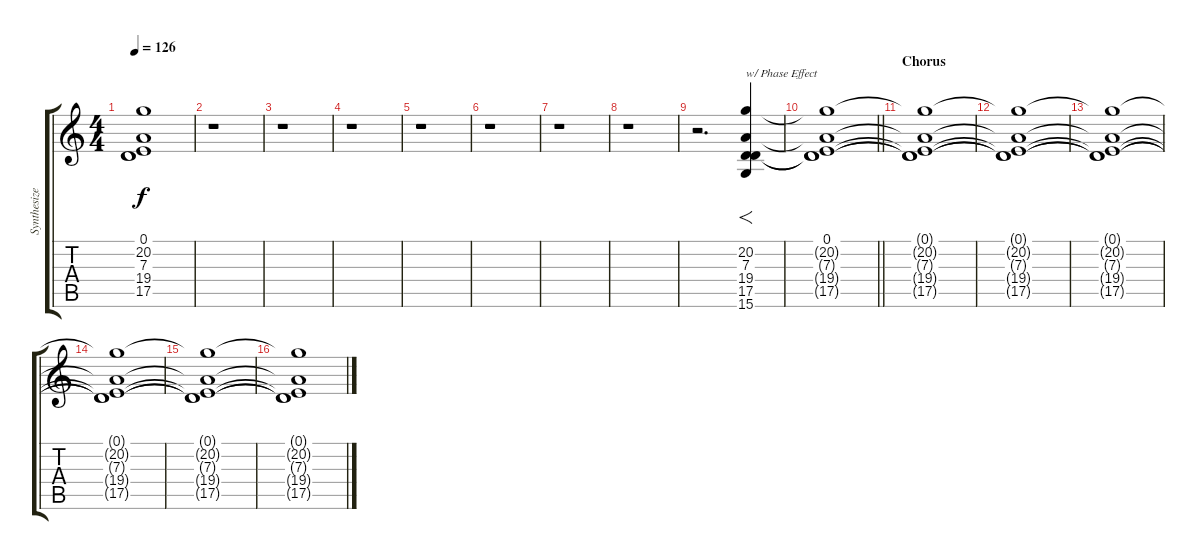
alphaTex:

\track ("Synthesizer" "Synthesize") {instrument pad8sweep}
\staff {score tabs}
\tuning (E4 B3 G3 D3 A2 E2) {hide}
\ts (4 4)
\tempo 126
\clef g2
\ks c
(0.1{t} 20.2{t} 7.3{t} 19.4{t} 17.5{t}).1{dy f} |
r.1 |
r.1 |
r.1 |
r.1 |
r.1 |
r.1 |
r.1 |
r.2{d} (20.2 7.3 19.4 17.5 15.6).4{f txt "w/ Phase Effect"} |
\barLineRight lightlight
(0.1 20.2{t} 7.3{t} 19.4{t} 17.5{t}).1 |
\section ("" "Chorus")
(0.1{t} 20.2{t} 7.3{t} 19.4{t} 17.5{t}).1 |
(0.1{t} 20.2{t} 7.3{t} 19.4{t} 17.5{t}).1 |
(0.1{t} 20.2{t} 7.3{t} 19.4{t} 17.5{t}).1 |
(0.1{t} 20.2{t} 7.3{t} 19.4{t} 17.5{t}).1 |
(0.1{t} 20.2{t} 7.3{t} 19.4{t} 17.5{t}).1 |
(0.1{t} 20.2{t} 7.3{t} 19.4{t} 17.5{t}).1
